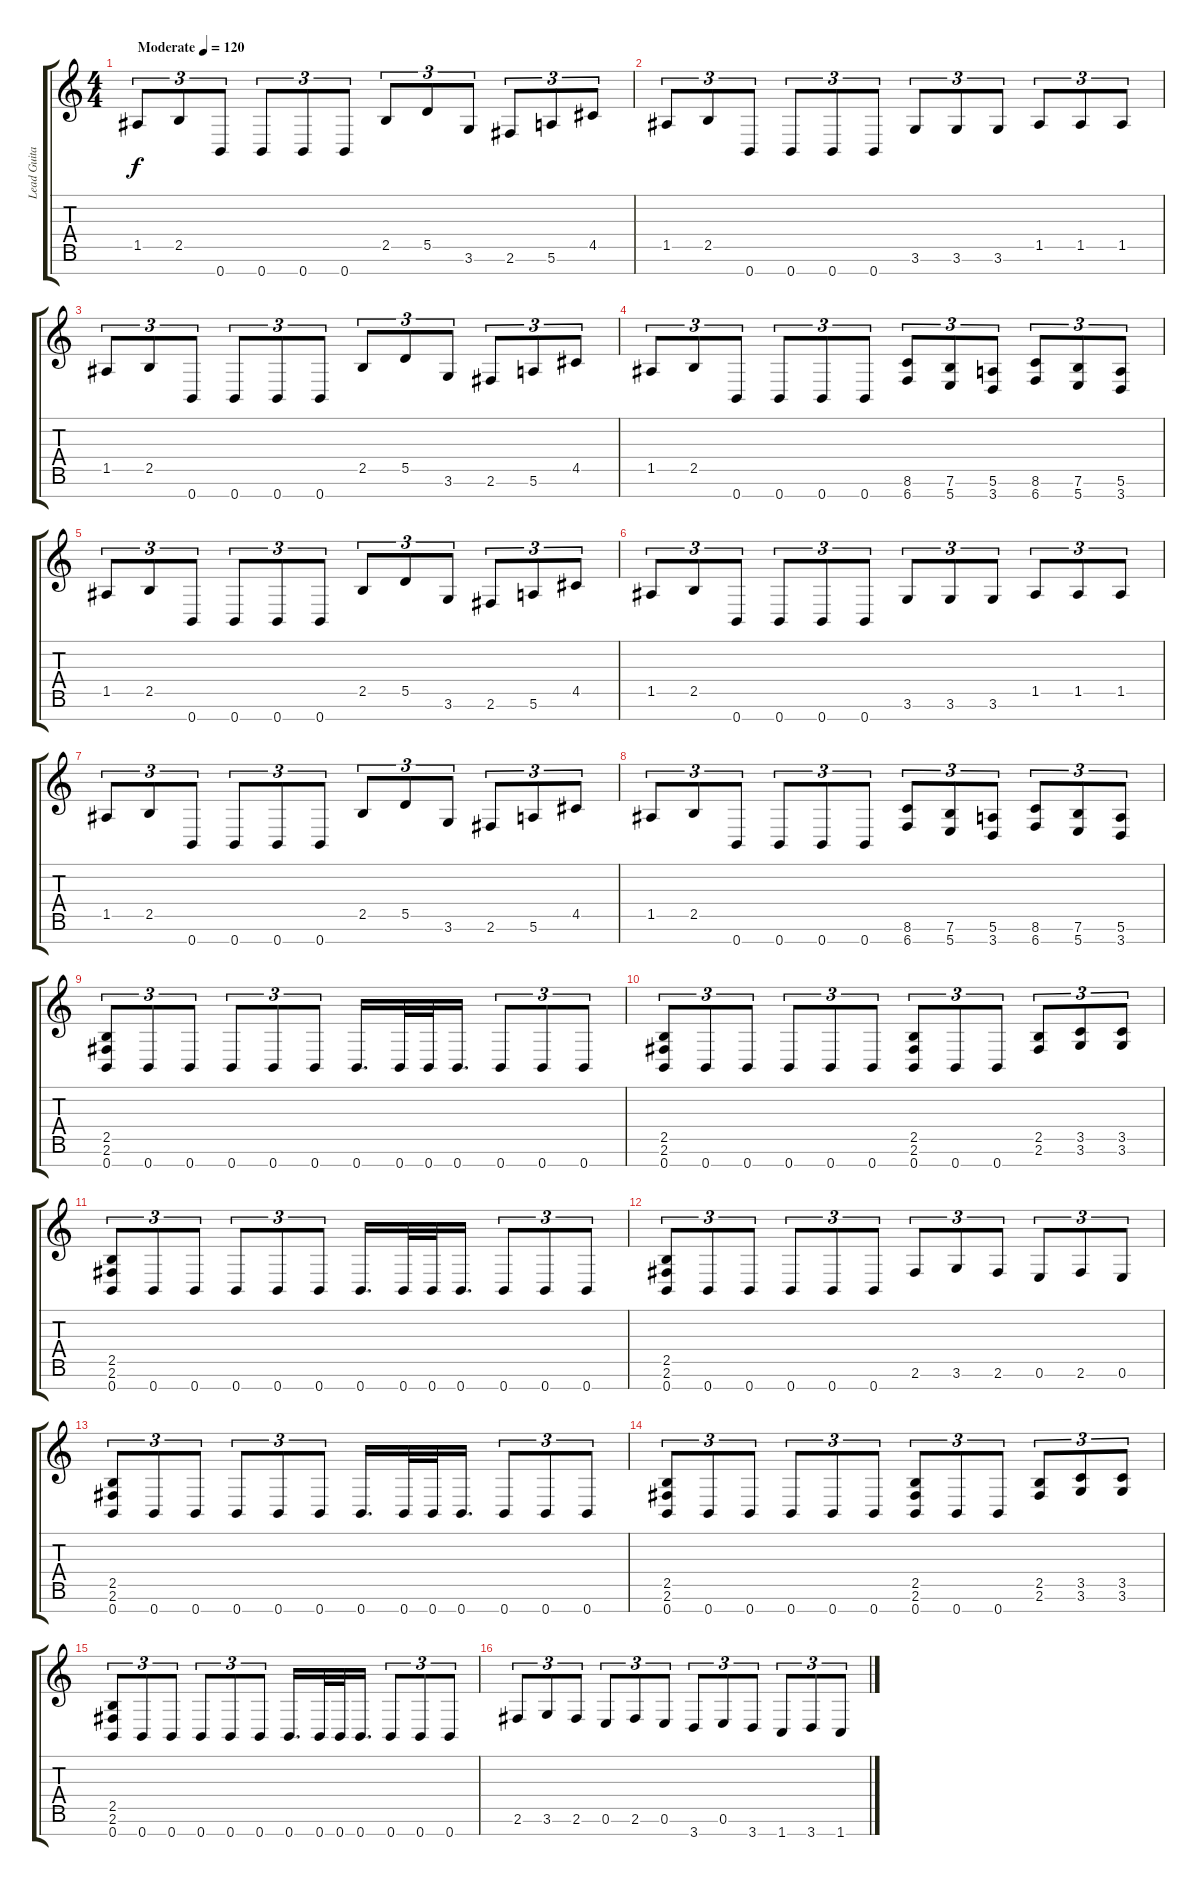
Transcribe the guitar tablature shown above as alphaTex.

\track ("Lead Guitar" "Lead Guita") {instrument overdrivenguitar}
\staff {score tabs}
\tuning (E4 B3 G3 D3 A2 E2 B1) {hide}
\ts (4 4)
\tempo (120 "Moderate")
\clef g2
\ks c
1.5.8{tu (3 2) dy f instrument overdrivenguitar} 2.5.8{tu (3 2)} 0.7.8{tu (3 2)} 0.7.8{tu (3 2)} 0.7.8{tu (3 2)} 0.7.8{tu (3 2)} 2.5.8{tu (3 2)} 5.5.8{tu (3 2)} 3.6.8{tu (3 2)} 2.6.8{tu (3 2)} 5.6.8{tu (3 2)} 4.5.8{tu (3 2)} |
1.5.8{tu (3 2)} 2.5.8{tu (3 2)} 0.7.8{tu (3 2)} 0.7.8{tu (3 2)} 0.7.8{tu (3 2)} 0.7.8{tu (3 2)} 3.6.8{tu (3 2)} 3.6.8{tu (3 2)} 3.6.8{tu (3 2)} 1.5.8{tu (3 2)} 1.5.8{tu (3 2)} 1.5.8{tu (3 2)} |
1.5.8{tu (3 2)} 2.5.8{tu (3 2)} 0.7.8{tu (3 2)} 0.7.8{tu (3 2)} 0.7.8{tu (3 2)} 0.7.8{tu (3 2)} 2.5.8{tu (3 2)} 5.5.8{tu (3 2)} 3.6.8{tu (3 2)} 2.6.8{tu (3 2)} 5.6.8{tu (3 2)} 4.5.8{tu (3 2)} |
1.5.8{tu (3 2)} 2.5.8{tu (3 2)} 0.7.8{tu (3 2)} 0.7.8{tu (3 2)} 0.7.8{tu (3 2)} 0.7.8{tu (3 2)} (8.6 6.7).8{tu (3 2)} (7.6 5.7).8{tu (3 2)} (5.6 3.7).8{tu (3 2)} (8.6 6.7).8{tu (3 2)} (7.6 5.7).8{tu (3 2)} (5.6 3.7).8{tu (3 2)} |
1.5.8{tu (3 2)} 2.5.8{tu (3 2)} 0.7.8{tu (3 2)} 0.7.8{tu (3 2)} 0.7.8{tu (3 2)} 0.7.8{tu (3 2)} 2.5.8{tu (3 2)} 5.5.8{tu (3 2)} 3.6.8{tu (3 2)} 2.6.8{tu (3 2)} 5.6.8{tu (3 2)} 4.5.8{tu (3 2)} |
1.5.8{tu (3 2)} 2.5.8{tu (3 2)} 0.7.8{tu (3 2)} 0.7.8{tu (3 2)} 0.7.8{tu (3 2)} 0.7.8{tu (3 2)} 3.6.8{tu (3 2)} 3.6.8{tu (3 2)} 3.6.8{tu (3 2)} 1.5.8{tu (3 2)} 1.5.8{tu (3 2)} 1.5.8{tu (3 2)} |
1.5.8{tu (3 2)} 2.5.8{tu (3 2)} 0.7.8{tu (3 2)} 0.7.8{tu (3 2)} 0.7.8{tu (3 2)} 0.7.8{tu (3 2)} 2.5.8{tu (3 2)} 5.5.8{tu (3 2)} 3.6.8{tu (3 2)} 2.6.8{tu (3 2)} 5.6.8{tu (3 2)} 4.5.8{tu (3 2)} |
1.5.8{tu (3 2)} 2.5.8{tu (3 2)} 0.7.8{tu (3 2)} 0.7.8{tu (3 2)} 0.7.8{tu (3 2)} 0.7.8{tu (3 2)} (8.6 6.7).8{tu (3 2)} (7.6 5.7).8{tu (3 2)} (5.6 3.7).8{tu (3 2)} (8.6 6.7).8{tu (3 2)} (7.6 5.7).8{tu (3 2)} (5.6 3.7).8{tu (3 2)} |
(2.5 2.6 0.7).8{tu (3 2)} 0.7.8{tu (3 2)} 0.7.8{tu (3 2)} 0.7.8{tu (3 2)} 0.7.8{tu (3 2)} 0.7.8{tu (3 2)} 0.7.16{d} 0.7.32 0.7.32 0.7.16{d} 0.7.8{tu (3 2)} 0.7.8{tu (3 2)} 0.7.8{tu (3 2)} |
(2.5 2.6 0.7).8{tu (3 2)} 0.7.8{tu (3 2)} 0.7.8{tu (3 2)} 0.7.8{tu (3 2)} 0.7.8{tu (3 2)} 0.7.8{tu (3 2)} (2.5 2.6 0.7).8{tu (3 2)} 0.7.8{tu (3 2)} 0.7.8{tu (3 2)} (2.5 2.6).8{tu (3 2)} (3.5 3.6).8{tu (3 2)} (3.5 3.6).8{tu (3 2)} |
(2.5 2.6 0.7).8{tu (3 2)} 0.7.8{tu (3 2)} 0.7.8{tu (3 2)} 0.7.8{tu (3 2)} 0.7.8{tu (3 2)} 0.7.8{tu (3 2)} 0.7.16{d} 0.7.32 0.7.32 0.7.16{d} 0.7.8{tu (3 2)} 0.7.8{tu (3 2)} 0.7.8{tu (3 2)} |
(2.5 2.6 0.7).8{tu (3 2)} 0.7.8{tu (3 2)} 0.7.8{tu (3 2)} 0.7.8{tu (3 2)} 0.7.8{tu (3 2)} 0.7.8{tu (3 2)} 2.6.8{tu (3 2)} 3.6.8{tu (3 2)} 2.6.8{tu (3 2)} 0.6.8{tu (3 2)} 2.6.8{tu (3 2)} 0.6.8{tu (3 2)} |
(2.5 2.6 0.7).8{tu (3 2)} 0.7.8{tu (3 2)} 0.7.8{tu (3 2)} 0.7.8{tu (3 2)} 0.7.8{tu (3 2)} 0.7.8{tu (3 2)} 0.7.16{d} 0.7.32 0.7.32 0.7.16{d} 0.7.8{tu (3 2)} 0.7.8{tu (3 2)} 0.7.8{tu (3 2)} |
(2.5 2.6 0.7).8{tu (3 2)} 0.7.8{tu (3 2)} 0.7.8{tu (3 2)} 0.7.8{tu (3 2)} 0.7.8{tu (3 2)} 0.7.8{tu (3 2)} (2.5 2.6 0.7).8{tu (3 2)} 0.7.8{tu (3 2)} 0.7.8{tu (3 2)} (2.5 2.6).8{tu (3 2)} (3.5 3.6).8{tu (3 2)} (3.5 3.6).8{tu (3 2)} |
(2.5 2.6 0.7).8{tu (3 2)} 0.7.8{tu (3 2)} 0.7.8{tu (3 2)} 0.7.8{tu (3 2)} 0.7.8{tu (3 2)} 0.7.8{tu (3 2)} 0.7.16{d} 0.7.32 0.7.32 0.7.16{d} 0.7.8{tu (3 2)} 0.7.8{tu (3 2)} 0.7.8{tu (3 2)} |
2.6.8{tu (3 2)} 3.6.8{tu (3 2)} 2.6.8{tu (3 2)} 0.6.8{tu (3 2)} 2.6.8{tu (3 2)} 0.6.8{tu (3 2)} 3.7.8{tu (3 2)} 0.6.8{tu (3 2)} 3.7.8{tu (3 2)} 1.7.8{tu (3 2)} 3.7.8{tu (3 2)} 1.7.8{tu (3 2)}
